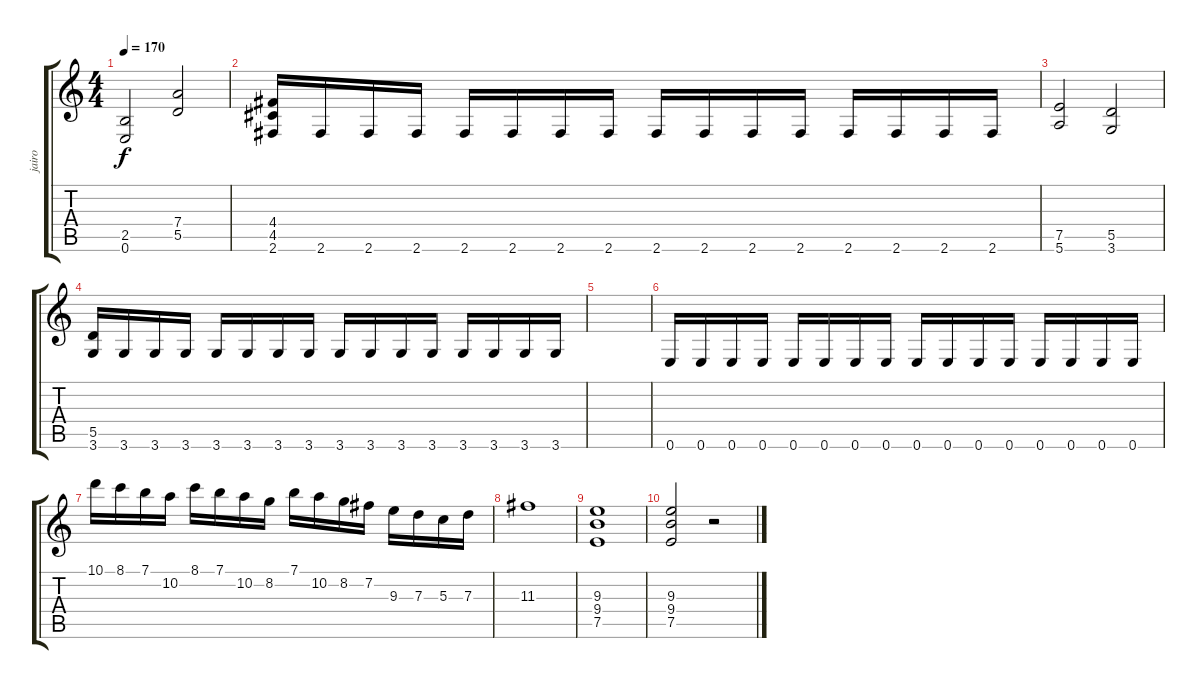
\track ("jairo" "jairo") {instrument overdrivenguitar}
\staff {score tabs}
\tuning (E4 B3 G3 D3 A2 E2) {hide}
\ts (4 4)
\tempo 170
\clef g2
\ks c
(2.5 0.6).2{dy f} (7.4 5.5).2 |
(4.4 4.5 2.6).16 2.6.16 2.6.16 2.6.16 2.6.16 2.6.16 2.6.16 2.6.16 2.6.16 2.6.16 2.6.16 2.6.16 2.6.16 2.6.16 2.6.16 2.6.16 |
(7.5 5.6).2 (5.5 3.6).2 |
(5.5 3.6).16 3.6.16 3.6.16 3.6.16 3.6.16 3.6.16 3.6.16 3.6.16 3.6.16 3.6.16 3.6.16 3.6.16 3.6.16 3.6.16 3.6.16 3.6.16 |
|
0.6.16 0.6.16 0.6.16 0.6.16 0.6.16 0.6.16 0.6.16 0.6.16 0.6.16 0.6.16 0.6.16 0.6.16 0.6.16 0.6.16 0.6.16 0.6.16 |
10.1.16 8.1.16 7.1.16 10.2.16 8.1.16 7.1.16 10.2.16 8.2.16 7.1.16 10.2.16 8.2.16 7.2.16 9.3.16 7.3.16 5.3.16 7.3.16 |
11.3.1 |
(9.3 9.4 7.5).1 |
(9.3 9.4 7.5).2 r.2
